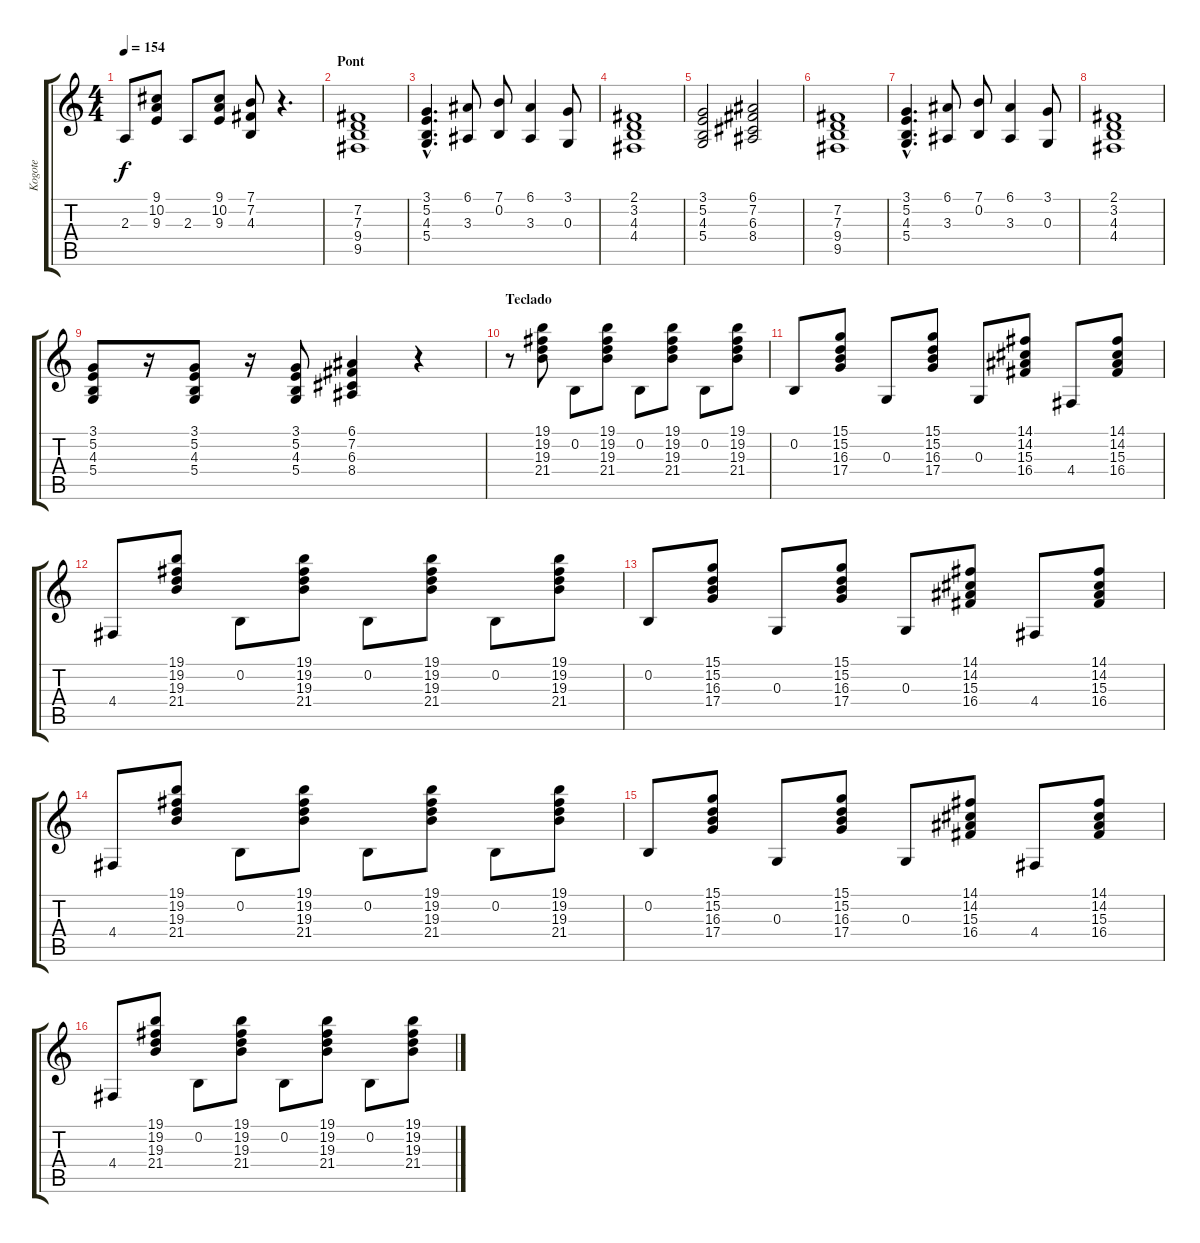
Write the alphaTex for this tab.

\track ("Kogote" "Kogote") {instrument accordion}
\staff {score tabs}
\tuning (E4 B3 G3 D3 A2 E2) {hide}
\ts (4 4)
\tempo 154
\clef g2
\ks c
2.3.8{dy f} (9.1 10.2 9.3).8 2.3.8 (9.1 10.2 9.3).8 (7.1 7.2 4.3).8 r.4{d} |
\section ("" "Pont")
(7.2 7.3 9.4 9.5).1 |
(3.1{hac} 5.2{hac} 4.3{hac} 5.4{hac}).4{d} (6.1 3.3).8 (7.1 0.2).8 (6.1 3.3).4 (3.1 0.3).8 |
(2.1 3.2 4.3 4.4).1 |
(3.1 5.2 4.3 5.4).2 (6.1 7.2 6.3 8.4).2 |
(7.2 7.3 9.4 9.5).1 |
(3.1{hac} 5.2{hac} 4.3{hac} 5.4{hac}).4{d} (6.1 3.3).8 (7.1 0.2).8 (6.1 3.3).4 (3.1 0.3).8 |
(2.1 3.2 4.3 4.4).1 |
(3.1 5.2 4.3 5.4).8 r.16 (3.1 5.2 4.3 5.4).8 r.16 (3.1 5.2 4.3 5.4).8 (6.1 7.2 6.3 8.4).4 r.4 |
\section ("" "Teclado")
r.8 (19.1 19.2 19.3 21.4).8 0.2.8 (19.1 19.2 19.3 21.4).8 0.2.8 (19.1 19.2 19.3 21.4).8 0.2.8 (19.1 19.2 19.3 21.4).8 |
0.2.8 (15.1 15.2 16.3 17.4).8 0.3.8 (15.1 15.2 16.3 17.4).8 0.3.8 (14.1 14.2 15.3 16.4).8 4.4.8 (14.1 14.2 15.3 16.4).8 |
4.4.8 (19.1 19.2 19.3 21.4).8 0.2.8 (19.1 19.2 19.3 21.4).8 0.2.8 (19.1 19.2 19.3 21.4).8 0.2.8 (19.1 19.2 19.3 21.4).8 |
0.2.8 (15.1 15.2 16.3 17.4).8 0.3.8 (15.1 15.2 16.3 17.4).8 0.3.8 (14.1 14.2 15.3 16.4).8 4.4.8 (14.1 14.2 15.3 16.4).8 |
4.4.8 (19.1 19.2 19.3 21.4).8 0.2.8 (19.1 19.2 19.3 21.4).8 0.2.8 (19.1 19.2 19.3 21.4).8 0.2.8 (19.1 19.2 19.3 21.4).8 |
0.2.8 (15.1 15.2 16.3 17.4).8 0.3.8 (15.1 15.2 16.3 17.4).8 0.3.8 (14.1 14.2 15.3 16.4).8 4.4.8 (14.1 14.2 15.3 16.4).8 |
4.4.8 (19.1 19.2 19.3 21.4).8 0.2.8 (19.1 19.2 19.3 21.4).8 0.2.8 (19.1 19.2 19.3 21.4).8 0.2.8 (19.1 19.2 19.3 21.4).8
